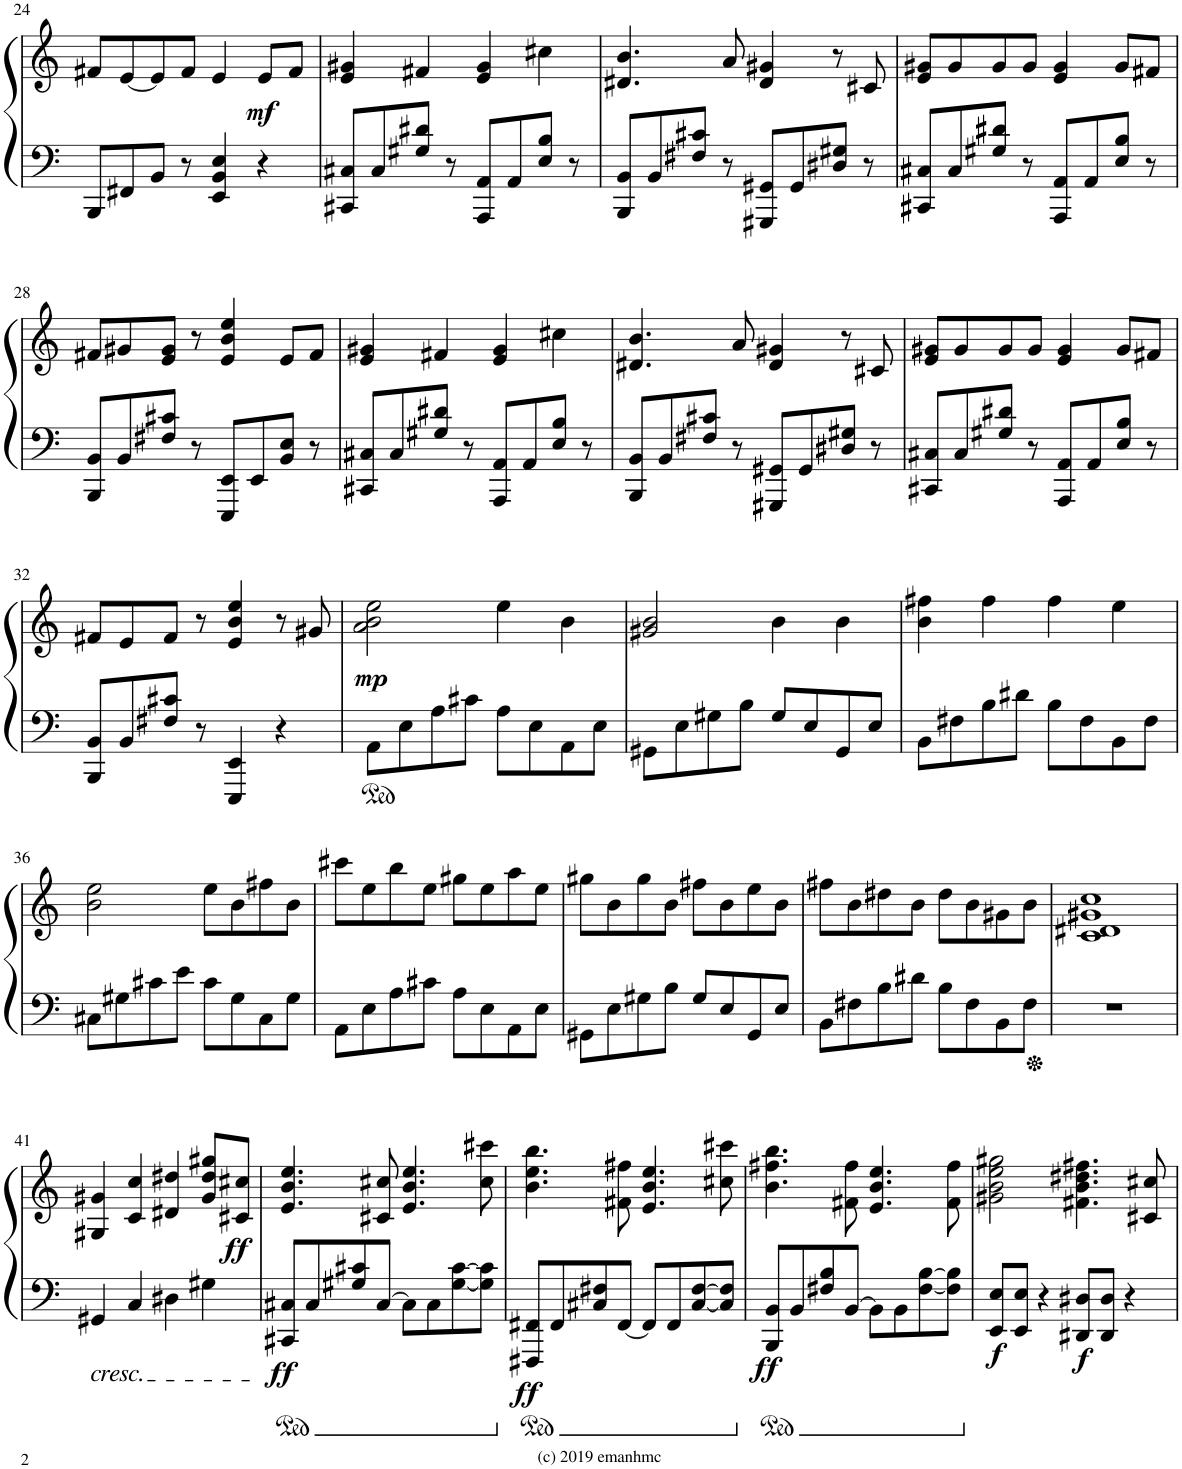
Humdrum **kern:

**kern	**kern	**dynam
*part1	*part1	*part1
*staff2	*staff1	*staff1/2
*I"Piano	*	*
*I'Pno.	*	*
!!LO:PB:g=z
*clefF4	*clefG2	*
*k[]	*k[]	*
*M4/4	*M4/4	*
=24	=24	=24
8BBB/L	8f#X/L	.
8FF#X/	[8e/	.
8BB/J	8e/]	.
8r	8f#/J	.
4EE/ 4BB/ 4E/	4e/	.
!	!	!LO:DY:b
4r	8e/L	mf
.	8f#/J	.
=25	=25	=25
8CC#X/ 8C#X/L	4e/ 4g#X/	.
8C#/	.	.
8G#X/ 8d#X/J	4f#X/	.
8r	.	.
8AAA/ 8AA/L	4e/ 4g#/	.
8AA/	.	.
8E/ 8B/J	4cc#X\	.
8r	.	.
=26	=26	=26
8BBB/ 8BB/L	4.d#X/ 4.b/	.
8BB/	.	.
8F#X/ 8c#X/J	.	.
8r	8a/	.
8GGG#X/ 8GG#X/L	4d#/ 4g#X/	.
8GG#/	.	.
8D#X/ 8G#X/J	8r	.
8r	8c#X/	.
=27	=27	=27
8CC#X/ 8C#X/L	8e/ 8g#X/L	.
8C#/	8g#/	.
8G#X/ 8d#X/J	8g#/	.
8r	8g#/J	.
8AAA/ 8AA/L	4e/ 4g#/	.
8AA/	.	.
8E/ 8B/J	8g#/L	.
8r	8f#X/J	.
!!LO:LB:g=z
=28	=28	=28
8BBB/ 8BB/L	8f#X/L	.
8BB/	8g#X/	.
8F#X/ 8c#X/J	8e/ 8g#/J	.
8r	8r	.
8EEE/ 8EE/L	4e/ 4b/ 4ee/	.
8EE/	.	.
8BB/ 8E/J	8e/L	.
8r	8f#/J	.
=29	=29	=29
8CC#X/ 8C#X/L	4e/ 4g#X/	.
8C#/	.	.
8G#X/ 8d#X/J	4f#X/	.
8r	.	.
8AAA/ 8AA/L	4e/ 4g#/	.
8AA/	.	.
8E/ 8B/J	4cc#X\	.
8r	.	.
=30	=30	=30
8BBB/ 8BB/L	4.d#X/ 4.b/	.
8BB/	.	.
8F#X/ 8c#X/J	.	.
8r	8a/	.
8GGG#X/ 8GG#X/L	4d#/ 4g#X/	.
8GG#/	.	.
8D#X/ 8G#X/J	8r	.
8r	8c#X/	.
=31	=31	=31
8CC#X/ 8C#X/L	8e/ 8g#X/L	.
8C#/	8g#/	.
8G#X/ 8d#X/J	8g#/	.
8r	8g#/J	.
8AAA/ 8AA/L	4e/ 4g#/	.
8AA/	.	.
8E/ 8B/J	8g#/L	.
8r	8f#X/J	.
!!LO:LB:g=z
=32	=32	=32
8BBB/ 8BB/L	8f#X/L	.
8BB/	8e/	.
8F#X/ 8c#X/J	8f#/J	.
8r	8r	.
4EEE/ 4EE/	4e/ 4b/ 4ee/	.
4r	8r	.
.	8g#X/	.
=33	=33	=33
!	!	!LO:DY:b
8AA\L	2a\ 2b\ 2ee\	mp
8E\	.	.
8A\	.	.
8c#X\J	.	.
8A\L	4ee\	.
8E\	.	.
8AA\	4b\	.
8E\J	.	.
=34	=34	=34
8GG#X\L	2g#X/ 2b/	.
8E\	.	.
8G#X\	.	.
8B\J	.	.
8G#/L	4b\	.
8E/	.	.
8GG#/	4b\	.
8E/J	.	.
=35	=35	=35
8BB\L	4b\ 4ff#X\	.
8F#X\	.	.
8B\	4ff#\	.
8d#X\J	.	.
8B\L	4ff#\	.
8F#\	.	.
8BB\	4ee\	.
8F#\J	.	.
!!LO:LB:g=z
=36	=36	=36
8C#X\L	2b\ 2ee\	.
8G#X\	.	.
8c#X\	.	.
8e\J	.	.
8c#\L	8ee\L	.
8G#\	8b\	.
8C#\	8ff#X\	.
8G#\J	8b\J	.
=37	=37	=37
8AA\L	8ccc#X\L	.
8E\	8ee\	.
8A\	8bb\	.
8c#X\J	8ee\J	.
8A\L	8gg#X\L	.
8E\	8ee\	.
8AA\	8aa\	.
8E\J	8ee\J	.
=38	=38	=38
8GG#X\L	8gg#X\L	.
8E\	8b\	.
8G#X\	8gg#\	.
8B\J	8b\J	.
8G#/L	8ff#X\L	.
8E/	8b\	.
8GG#/	8ee\	.
8E/J	8b\J	.
=39	=39	=39
8BB\L	8ff#X\L	.
8F#X\	8b\	.
8B\	8dd#X\	.
8d#X\J	8b\J	.
8B\L	8dd#\L	.
8F#\	8b\	.
8BB\	8g#X\	.
8F#\J	8b\J	.
=40	=40	=40
1r	1c 1d#X 1g#X 1cc	.
!!LO:LB:g=z
=41	=41	=41
!LO:TX:b:i:t=cresc.	!	!
4GG#X/	4G#X/ 4g#X/	.
4C/	4c/ 4cc/	.
4D#X\	4d#X/ 4dd#X/	.
4G#X\	8g#/ 8dd#/ 8gg#X/L	.
!	!	!LO:DY:b
.	8c#X/ 8cc#X/J	ff
=42	=42	=42
!	!	!LO:DY:b=2
8CC#X/ 8C#X/L	4.e/ 4.b/ 4.ee/	ff
8C#/	.	.
8G#X/ 8c#X/	.	.
[8C#/J	8c#X/ 8cc#X/	.
8C#\L]	4.e/ 4.b/ 4.ee/	.
8C#\	.	.
[8G#\ [8c#\	.	.
8G#\] 8c#\]J	8cc#\ 8ccc#X\	.
=43	=43	=43
!	!	!LO:DY:b=2
8FFF#X/ 8FF#X/L	4.b\ 4.ee\ 4.bb\	ff
8FF#/	.	.
8C#X/ 8F#X/	.	.
[8FF#/J	8f#X\ 8ff#X\	.
8FF#/L]	4.e/ 4.b/ 4.ee/	.
8FF#/	.	.
[8C#/ [8F#/	.	.
8C#/] 8F#/]J	8cc#X\ 8ccc#X\	.
=44	=44	=44
!	!	!LO:DY:b=2
8BBB/ 8BB/L	4.b\ 4.ff#X\ 4.bb\	ff
8BB/	.	.
8F#X/ 8B/	.	.
[8BB/J	8f#X\ 8ff#\	.
8BB\L]	4.e/ 4.b/ 4.ee/	.
8BB\	.	.
[8F#\ [8B\	.	.
8F#\] 8B\]J	8f#\ 8ff#\	.
=45	=45	=45
!	!	!LO:DY:b=2
8EE/ 8E/L	2g#X\ 2b\ 2ee\ 2gg#X\	f
8EE/ 8E/J	.	.
4r	.	.
!	!	!LO:DY:b=2
8DD#X/ 8D#X/L	4.f#X\ 4.b\ 4.dd#X\ 4.ff#X\	f
8DD#/ 8D#/J	.	.
4r	.	.
.	8c#X/ 8cc#X/	.
=	=	=
*-	*-	*-
